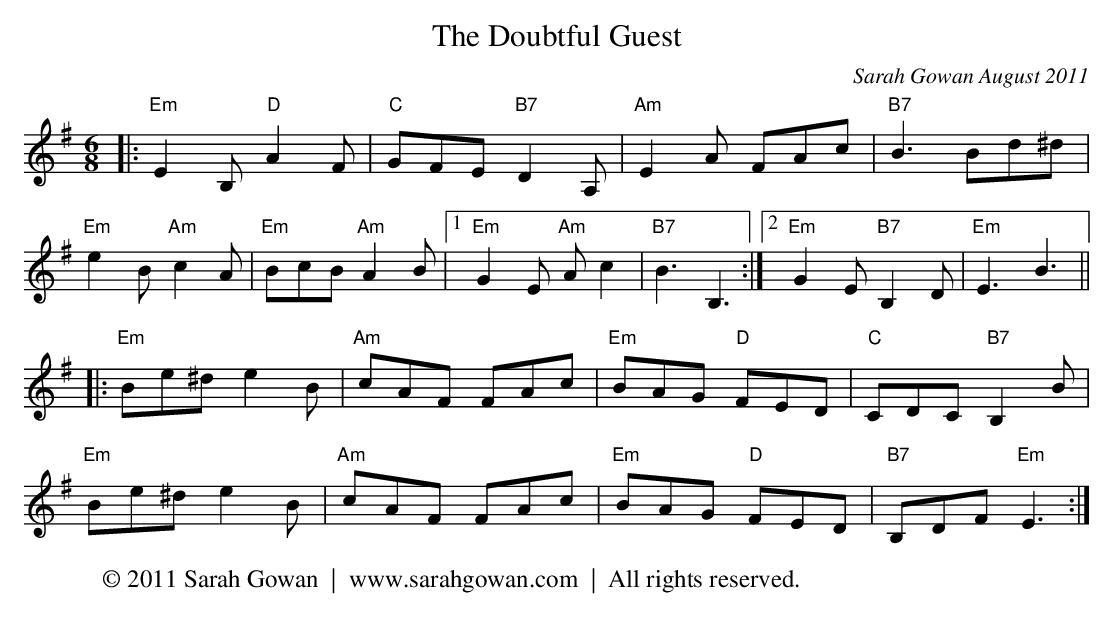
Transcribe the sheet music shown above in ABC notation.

X:1
T:The Doubtful Guest
C:Sarah Gowan August 2011
M:6/8
L:1/8
K:Em
|:"Em"E2B, "D"A2F|"C" GFE"B7"D2 A,|"Am"E2A FAc|"B7"B3 Bd^d|
"Em"e2B "Am"c2A |"Em" BcB "Am"A2 B|1"Em"G2E "Am"Ac2 |"B7"B3B,3:|2"Em "G2E "B7"B,2D|"Em"E3 B3||
|:"Em"Be^d e2B |"Am"cAF FAc |"Em"BAG "D"FED |"C"CDC "B7"B,2 B|
"Em"Be^d e2B |"Am"cAF FAc |"Em"BAG "D"FED| "B7"B,DF "Em"E3:|
W: © 2011 Sarah Gowan  |  www.sarahgowan.com  |  All rights reserved.
